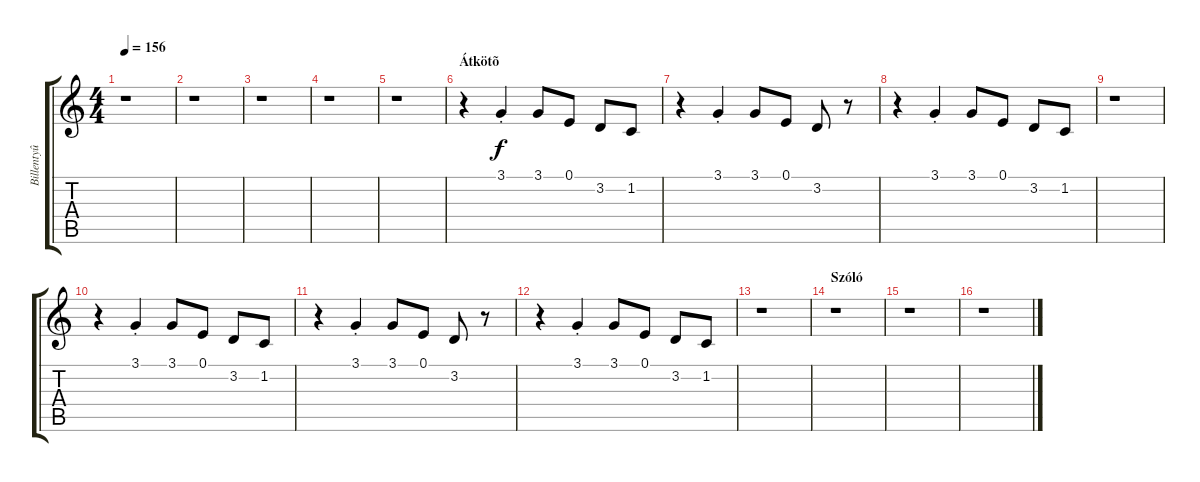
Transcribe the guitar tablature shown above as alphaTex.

\track ("Billentyû 1" "Billentyû ") {instrument pad1newage}
\staff {score tabs}
\tuning (E4 B3 G3 D3 A2 E2) {hide}
\ts (4 4)
\tempo 156
\clef g2
\ks c
r.1{dy ff} |
r.1 |
r.1 |
r.1 |
r.1 |
\section ("" "Átkötõ")
r.4 3.1{st}.4{dy f} 3.1.8 0.1.8 3.2.8 1.2.8 |
r.4 3.1{st}.4 3.1.8 0.1.8 3.2.8 r.8 |
r.4 3.1{st}.4 3.1.8 0.1.8 3.2.8 1.2.8 |
r.1 |
r.4 3.1{st}.4 3.1.8 0.1.8 3.2.8 1.2.8 |
r.4 3.1{st}.4 3.1.8 0.1.8 3.2.8 r.8 |
r.4 3.1{st}.4 3.1.8 0.1.8 3.2.8 1.2.8 |
r.1 |
\section ("" "Szóló")
r.1 |
r.1 |
r.1
